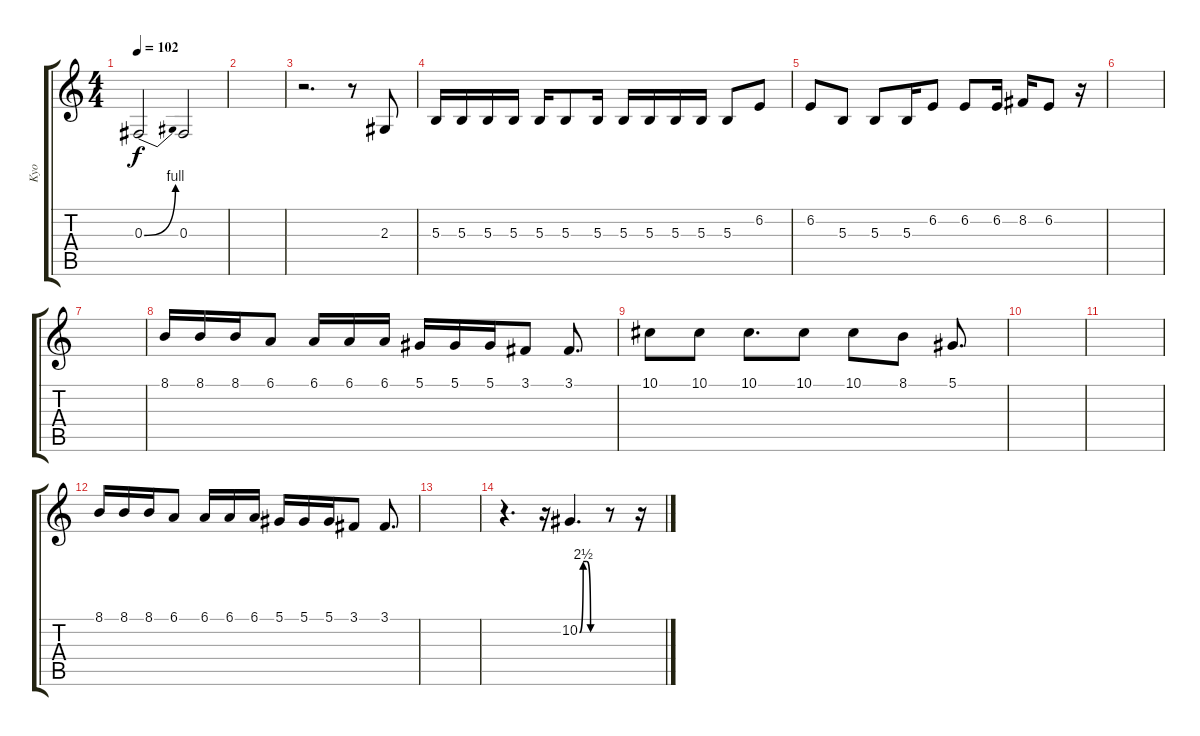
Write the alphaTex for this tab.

\track ("Kyo" "Kyo") {instrument flute}
\staff {score tabs}
\tuning (Eb4 Bb3 Gb3 Db3 Ab2 Db2) {hide}
\ts (4 4)
\tempo 102
\clef g2
\ks c
0.3{be (bend 0 0 60 4)}.2{dy f} 0.3.2 |
|
r.2{d} r.8 2.3.8 |
5.3.16 5.3.16 5.3.16 5.3.16 5.3.16 5.3.8 5.3.16 5.3.16 5.3.16 5.3.16 5.3.16 5.3.8 6.2.8 |
6.2.8 5.3.8 5.3.8 5.3.16 6.2.8 6.2.8 6.2.16 8.2.16 6.2.8 r.16 |
|
|
8.1.16 8.1.16 8.1.16 6.1.8 6.1.16 6.1.16 6.1.16 5.1.16 5.1.16 5.1.16 3.1.8 3.1.8{d} |
10.1.8 10.1.8 10.1.8{d} 10.1.8 10.1.8 8.1.8 5.1.8{d} |
|
|
8.1.16 8.1.16 8.1.16 6.1.8 6.1.16 6.1.16 6.1.16 5.1.16 5.1.16 5.1.16 3.1.8 3.1.8{d} |
|
r.4{d} r.16 10.2{be (custom 0 0 10 10 20 10 30 0 60 0)}.4{d} r.8 r.16
